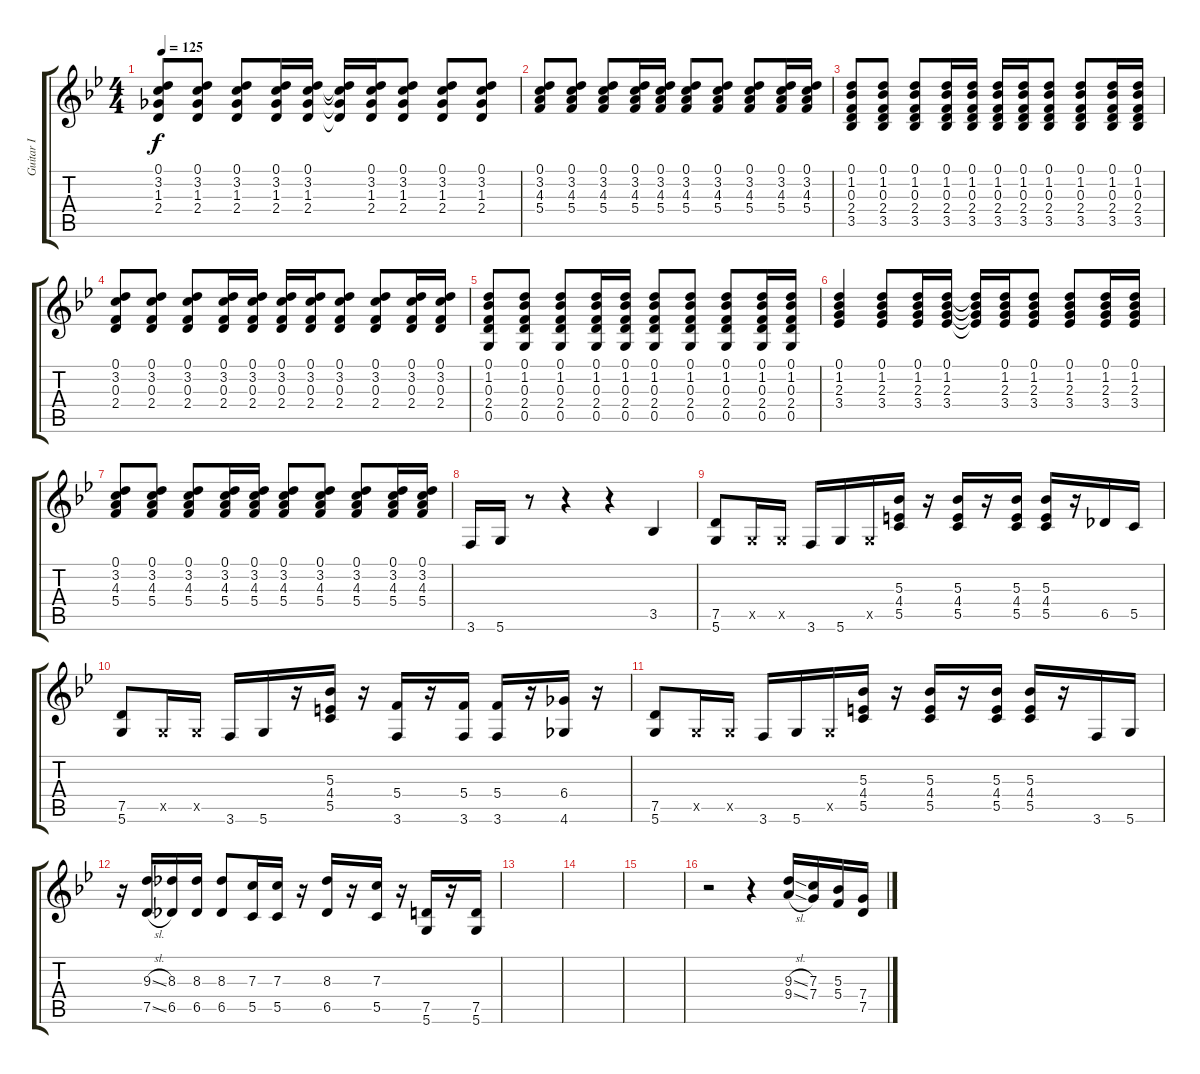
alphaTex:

\track ("Guitar I" "Guitar I") {instrument acousticguitarsteel}
\staff {score tabs}
\tuning (D4 A3 F3 C3 G2 D2) {hide}
\ts (4 4)
\tempo 125
\clef g2
\ks bb
(0.1 3.2 1.3 2.4).8{dy f} (0.1 3.2 1.3 2.4).8 (0.1 3.2 1.3 2.4).8 (0.1 3.2 1.3 2.4).16 (0.1 3.2 1.3 2.4).16 (0.1{t} 3.2{t} 1.3{t} 2.4{t}).16 (0.1 3.2 1.3 2.4).16 (0.1 3.2 1.3 2.4).8 (0.1 3.2 1.3 2.4).8 (0.1 3.2 1.3 2.4).8 |
(0.1 3.2 4.3 5.4).8 (0.1 3.2 4.3 5.4).8 (0.1 3.2 4.3 5.4).8 (0.1 3.2 4.3 5.4).16 (0.1 3.2 4.3 5.4).16 (0.1 3.2 4.3 5.4).8 (0.1 3.2 4.3 5.4).8 (0.1 3.2 4.3 5.4).8 (0.1 3.2 4.3 5.4).16 (0.1 3.2 4.3 5.4).16 |
(0.1 1.2 0.3 2.4 3.5).8 (0.1 1.2 0.3 2.4 3.5).8 (0.1 1.2 0.3 2.4 3.5).8 (0.1 1.2 0.3 2.4 3.5).16 (0.1 1.2 0.3 2.4 3.5).16 (0.1 1.2 0.3 2.4 3.5).16 (0.1 1.2 0.3 2.4 3.5).16 (0.1 1.2 0.3 2.4 3.5).8 (0.1 1.2 0.3 2.4 3.5).8 (0.1 1.2 0.3 2.4 3.5).16 (0.1 1.2 0.3 2.4 3.5).16 |
(0.1 3.2 0.3 2.4).8 (0.1 3.2 0.3 2.4).8 (0.1 3.2 0.3 2.4).8 (0.1 3.2 0.3 2.4).16 (0.1 3.2 0.3 2.4).16 (0.1 3.2 0.3 2.4).16 (0.1 3.2 0.3 2.4).16 (0.1 3.2 0.3 2.4).8 (0.1 3.2 0.3 2.4).8 (0.1 3.2 0.3 2.4).16 (0.1 3.2 0.3 2.4).16 |
(0.1 1.2 0.3 2.4 0.5).8 (0.1 1.2 0.3 2.4 0.5).8 (0.1 1.2 0.3 2.4 0.5).8 (0.1 1.2 0.3 2.4 0.5).16 (0.1 1.2 0.3 2.4 0.5).16 (0.1 1.2 0.3 2.4 0.5).8 (0.1 1.2 0.3 2.4 0.5).8 (0.1 1.2 0.3 2.4 0.5).8 (0.1 1.2 0.3 2.4 0.5).16 (0.1 1.2 0.3 2.4 0.5).16 |
(0.1 1.2 2.3 3.4).4 (0.1 1.2 2.3 3.4).8 (0.1 1.2 2.3 3.4).16 (0.1 1.2 2.3 3.4).16 (0.1{t} 1.2{t} 2.3{t} 3.4{t}).16 (0.1 1.2 2.3 3.4).16 (0.1 1.2 2.3 3.4).8 (0.1 1.2 2.3 3.4).8 (0.1 1.2 2.3 3.4).16 (0.1 1.2 2.3 3.4).16 |
(0.1 3.2 4.3 5.4).8 (0.1 3.2 4.3 5.4).8 (0.1 3.2 4.3 5.4).8 (0.1 3.2 4.3 5.4).16 (0.1 3.2 4.3 5.4).16 (0.1 3.2 4.3 5.4).8 (0.1 3.2 4.3 5.4).8 (0.1 3.2 4.3 5.4).8 (0.1 3.2 4.3 5.4).16 (0.1 3.2 4.3 5.4).16 |
3.6.16 5.6.16 r.8 r.4 r.4 3.5.4 |
(7.5 5.6).8 0.5{x}.16 0.5{x}.16 3.6.16 5.6.16 0.5{x}.16 (5.3 4.4 5.5).16 r.16 (5.3 4.4 5.5).16 r.16 (5.3 4.4 5.5).16 (5.3 4.4 5.5).16 r.16 6.5.16 5.5.16 |
(7.5 5.6).8 0.5{x}.16 0.5{x}.16 3.6.16 5.6.16 r.16 (5.3 4.4 5.5).16 r.16 (5.4 3.6).16 r.16 (5.4 3.6).16 (5.4 3.6).16 r.16 (6.4 4.6).16 r.16 |
(7.5 5.6).8 0.5{x}.16 0.5{x}.16 3.6.16 5.6.16 0.5{x}.16 (5.3 4.4 5.5).16 r.16 (5.3 4.4 5.5).16 r.16 (5.3 4.4 5.5).16 (5.3 4.4 5.5).16 r.16 3.6.16 5.6.16 |
r.16 (9.3{sl} 7.5{sl}).16 (8.3 6.5).16 (8.3 6.5).16 (8.3 6.5).8 (7.3 5.5).16 (7.3 5.5).16 r.16 (8.3 6.5).16 r.16 (7.3 5.5).16 r.16 (7.5 5.6).16 r.16 (7.5 5.6).16 |
|
|
|
r.2{volume 13} r.4 (9.3{sl} 9.4{sl}).16 (7.3 7.4).16 (5.3 5.4).16 (7.4 7.5).16
